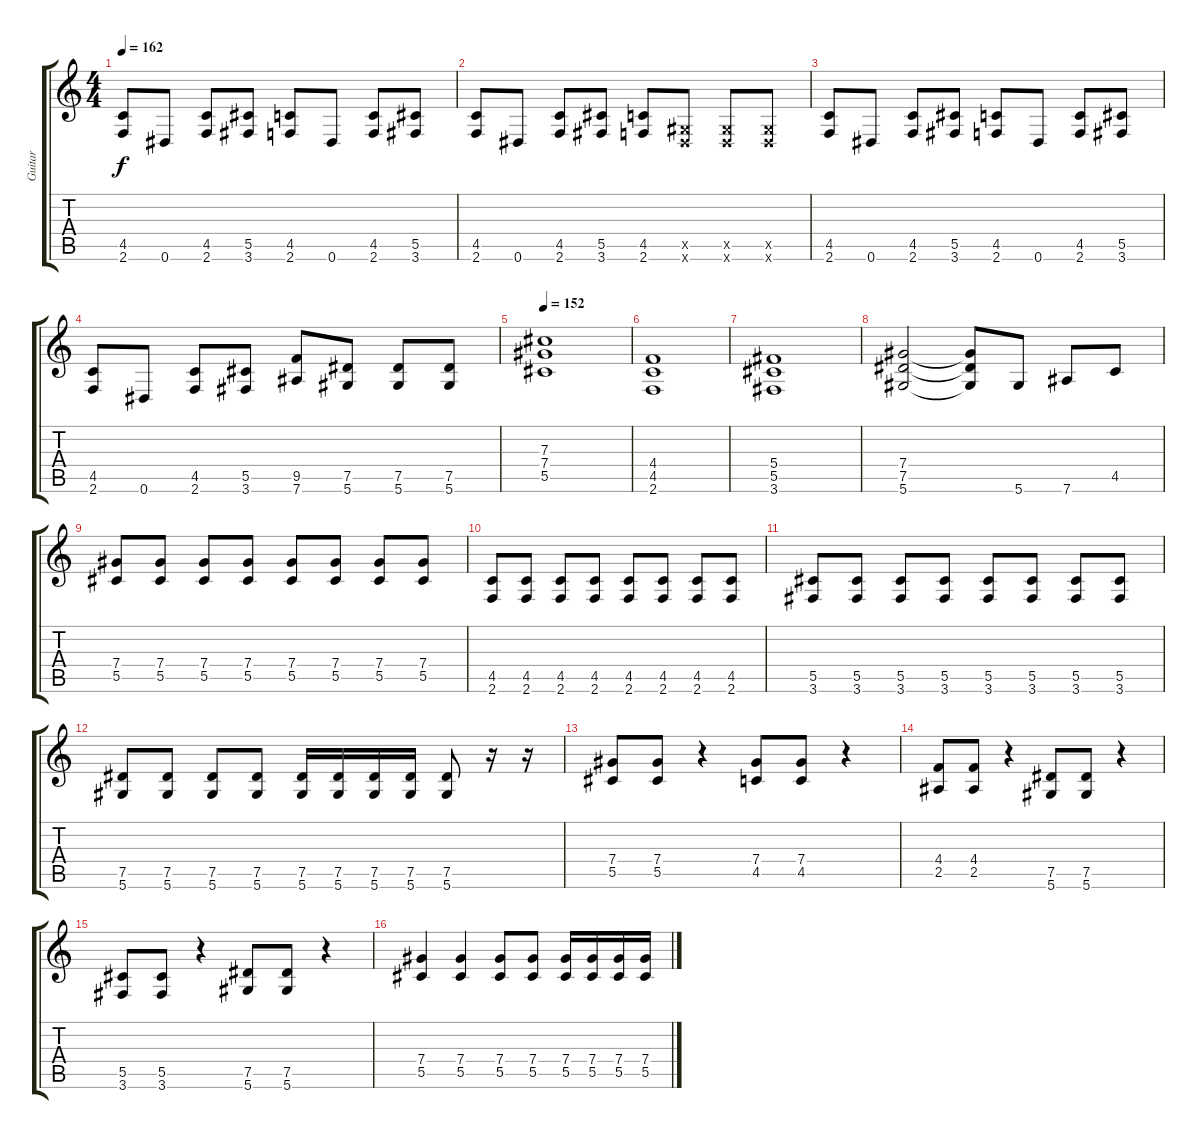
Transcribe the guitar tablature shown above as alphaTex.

\track ("Guitar" "Guitar") {instrument overdrivenguitar}
\staff {score tabs}
\tuning (Eb4 Bb3 Gb3 Db3 Ab2 Eb2) {hide}
\ts (4 4)
\tempo 162
\clef g2
\ks c
(4.5 2.6).8{dy f} 0.6.8 (4.5 2.6).8 (5.5 3.6).8 (4.5 2.6).8 0.6.8 (4.5 2.6).8 (5.5 3.6).8 |
(4.5 2.6).8 0.6.8 (4.5 2.6).8 (5.5 3.6).8 (4.5 2.6).8 (0.5{x} 0.6{x}).8 (0.5{x} 0.6{x}).8 (0.5{x} 0.6{x}).8 |
(4.5 2.6).8 0.6.8 (4.5 2.6).8 (5.5 3.6).8 (4.5 2.6).8 0.6.8 (4.5 2.6).8 (5.5 3.6).8 |
(4.5 2.6).8 0.6.8 (4.5 2.6).8 (5.5 3.6).8 (9.5 7.6).8 (7.5 5.6).8 (7.5 5.6).8 (7.5 5.6).8 |
\tempo 152
(7.3 7.4 5.5).1 |
(4.4 4.5 2.6).1 |
(5.4 5.5 3.6).1 |
(7.4 7.5 5.6).2 (7.4{t} 7.5{t} 5.6{t}).8 5.6.8 7.6.8 4.5.8 |
(7.4 5.5).8 (7.4 5.5).8 (7.4 5.5).8 (7.4 5.5).8 (7.4 5.5).8 (7.4 5.5).8 (7.4 5.5).8 (7.4 5.5).8 |
(4.5 2.6).8 (4.5 2.6).8 (4.5 2.6).8 (4.5 2.6).8 (4.5 2.6).8 (4.5 2.6).8 (4.5 2.6).8 (4.5 2.6).8 |
(5.5 3.6).8 (5.5 3.6).8 (5.5 3.6).8 (5.5 3.6).8 (5.5 3.6).8 (5.5 3.6).8 (5.5 3.6).8 (5.5 3.6).8 |
(7.5 5.6).8 (7.5 5.6).8 (7.5 5.6).8 (7.5 5.6).8 (7.5 5.6).16 (7.5 5.6).16 (7.5 5.6).16 (7.5 5.6).16 (7.5 5.6).8 r.16 r.16 |
(7.4 5.5).8 (7.4 5.5).8 r.4 (7.4 4.5).8 (7.4 4.5).8 r.4 |
(4.4 2.5).8 (4.4 2.5).8 r.4 (7.5 5.6).8 (7.5 5.6).8 r.4 |
(5.5 3.6).8 (5.5 3.6).8 r.4 (7.5 5.6).8 (7.5 5.6).8 r.4 |
(7.4 5.5).4 (7.4 5.5).4 (7.4 5.5).8 (7.4 5.5).8 (7.4 5.5).16 (7.4 5.5).16 (7.4 5.5).16 (7.4 5.5).16
